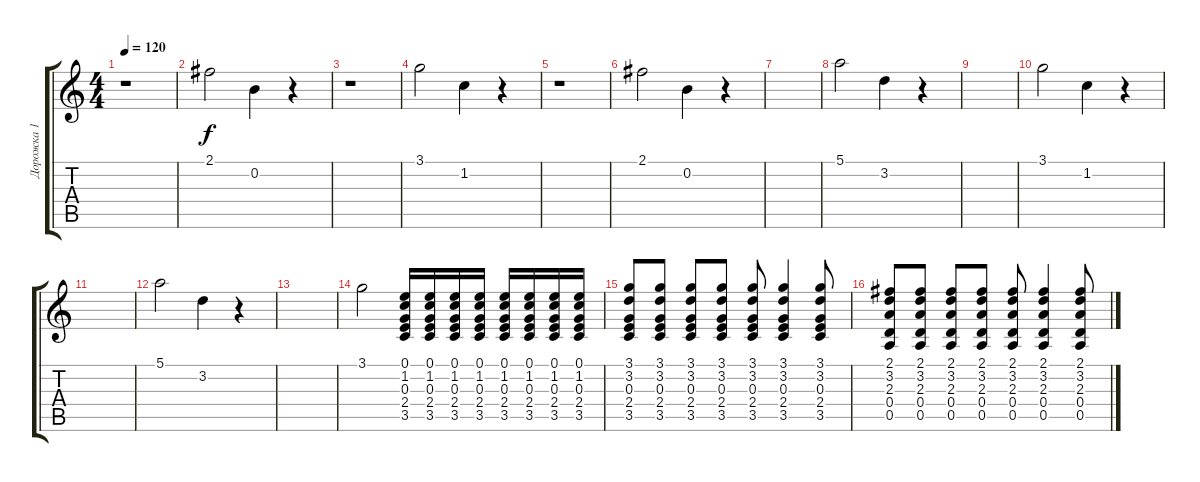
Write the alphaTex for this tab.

\track ("Дорожка 1" "Дорожка 1") {instrument acousticguitarsteel}
\staff {score tabs}
\tuning (E4 B3 G3 D3 A2 E2) {hide}
\ts (4 4)
\tempo 120
\clef g2
\ks c
r.1{dy f} |
2.1.2 0.2.4 r.4 |
r.1 |
3.1.2 1.2.4 r.4 |
r.1 |
2.1.2 0.2.4 r.4 |
|
5.1.2 3.2.4 r.4 |
|
3.1.2 1.2.4 r.4 |
|
5.1.2 3.2.4 r.4 |
|
3.1.2 (0.1 1.2 0.3 2.4 3.5).16 (0.1 1.2 0.3 2.4 3.5).16 (0.1 1.2 0.3 2.4 3.5).16 (0.1 1.2 0.3 2.4 3.5).16 (0.1 1.2 0.3 2.4 3.5).16 (0.1 1.2 0.3 2.4 3.5).16 (0.1 1.2 0.3 2.4 3.5).16 (0.1 1.2 0.3 2.4 3.5).16 |
(3.1 3.2 0.3 2.4 3.5).8 (3.1 3.2 0.3 2.4 3.5).8 (3.1 3.2 0.3 2.4 3.5).8 (3.1 3.2 0.3 2.4 3.5).8 (3.1 3.2 0.3 2.4 3.5).8 (3.1 3.2 0.3 2.4 3.5).4 (3.1 3.2 0.3 2.4 3.5).8 |
(2.1 3.2 2.3 0.4 0.5).8 (2.1 3.2 2.3 0.4 0.5).8 (2.1 3.2 2.3 0.4 0.5).8 (2.1 3.2 2.3 0.4 0.5).8 (2.1 3.2 2.3 0.4 0.5).8 (2.1 3.2 2.3 0.4 0.5).4 (2.1 3.2 2.3 0.4 0.5).8
